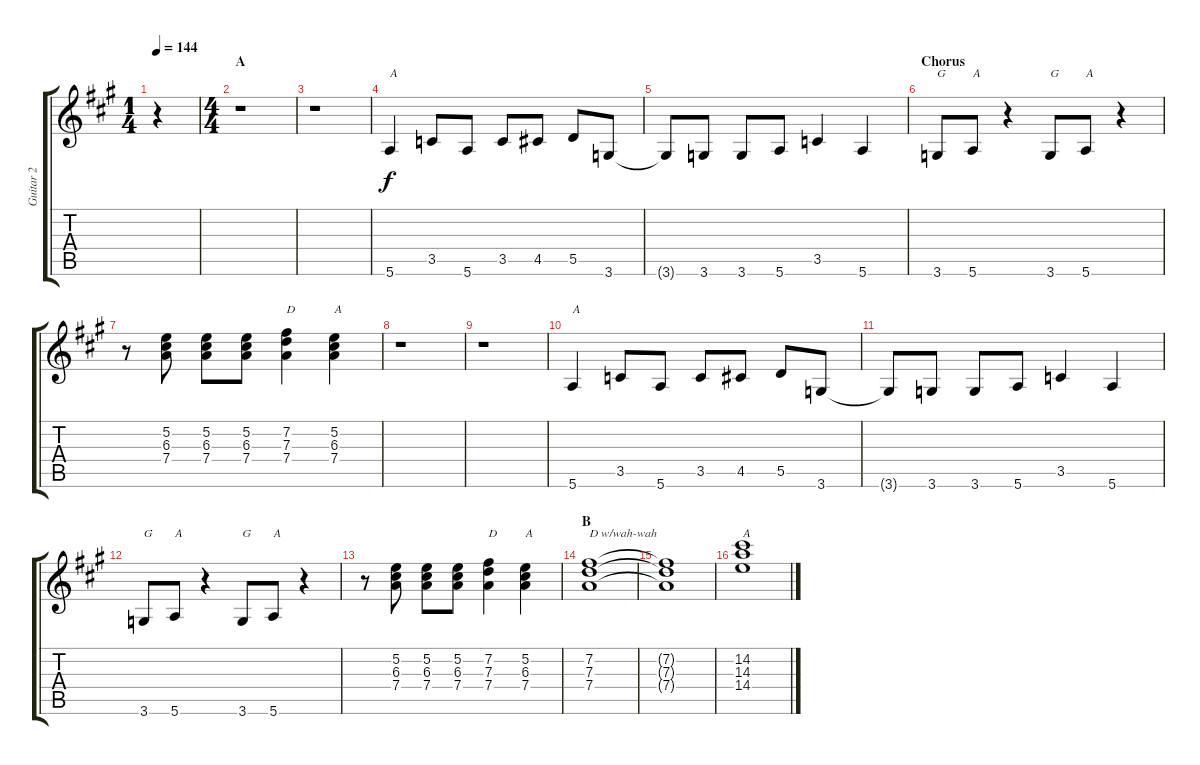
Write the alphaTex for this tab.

\track ("Guitar 2" "Guitar 2") {instrument distortionguitar}
\staff {score tabs}
\tuning (E4 B3 G3 D3 A2 E2) {hide}
\ts (1 4)
\tempo 144
\clef g2
\ks a
r.4{dy f instrument distortionguitar} |
\ts (4 4)
\section ("" "A")
r.1 |
r.1 |
5.6.4{txt "A"} 3.5.8 5.6.8 3.5.8 4.5.8 5.5.8 3.6.8 |
3.6{t}.8 3.6.8 3.6.8 5.6.8 3.5.4 5.6.4 |
\section ("" "Chorus")
3.6.8{txt "G"} 5.6.8{txt "A"} r.4 3.6.8{txt "G"} 5.6.8{txt "A"} r.4 |
r.8 (5.2 6.3 7.4).8 (5.2 6.3 7.4).8 (5.2 6.3 7.4).8 (7.2 7.3 7.4).4{txt "D"} (5.2 6.3 7.4).4{txt "A"} |
r.1 |
r.1 |
5.6.4{txt "A"} 3.5.8 5.6.8 3.5.8 4.5.8 5.5.8 3.6.8 |
3.6{t}.8 3.6.8 3.6.8 5.6.8 3.5.4 5.6.4 |
3.6.8{txt "G"} 5.6.8{txt "A"} r.4 3.6.8{txt "G"} 5.6.8{txt "A"} r.4 |
r.8 (5.2 6.3 7.4).8 (5.2 6.3 7.4).8 (5.2 6.3 7.4).8 (7.2 7.3 7.4).4{txt "D"} (5.2 6.3 7.4).4{txt "A"} |
\section ("" "B")
(7.2 7.3 7.4).1{txt "D w/wah-wah"} |
(7.2{t} 7.3{t} 7.4{t}).1 |
(14.2 14.3 14.4).1{txt "A"}
